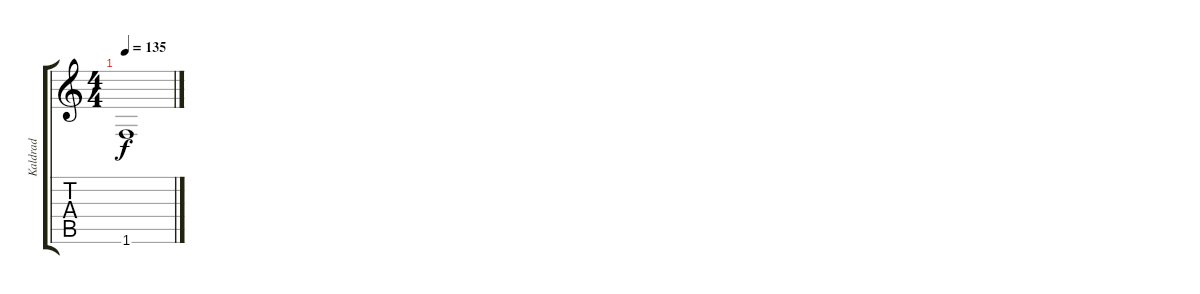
\track ("Kaldrad" "Kaldrad") {instrument distortionguitar}
\staff {score tabs}
\tuning (E4 B3 G3 D3 A2 E2) {hide}
\ts (4 4)
\tempo 135
\clef g2
\ks c
1.6{t}.1{dy f}
